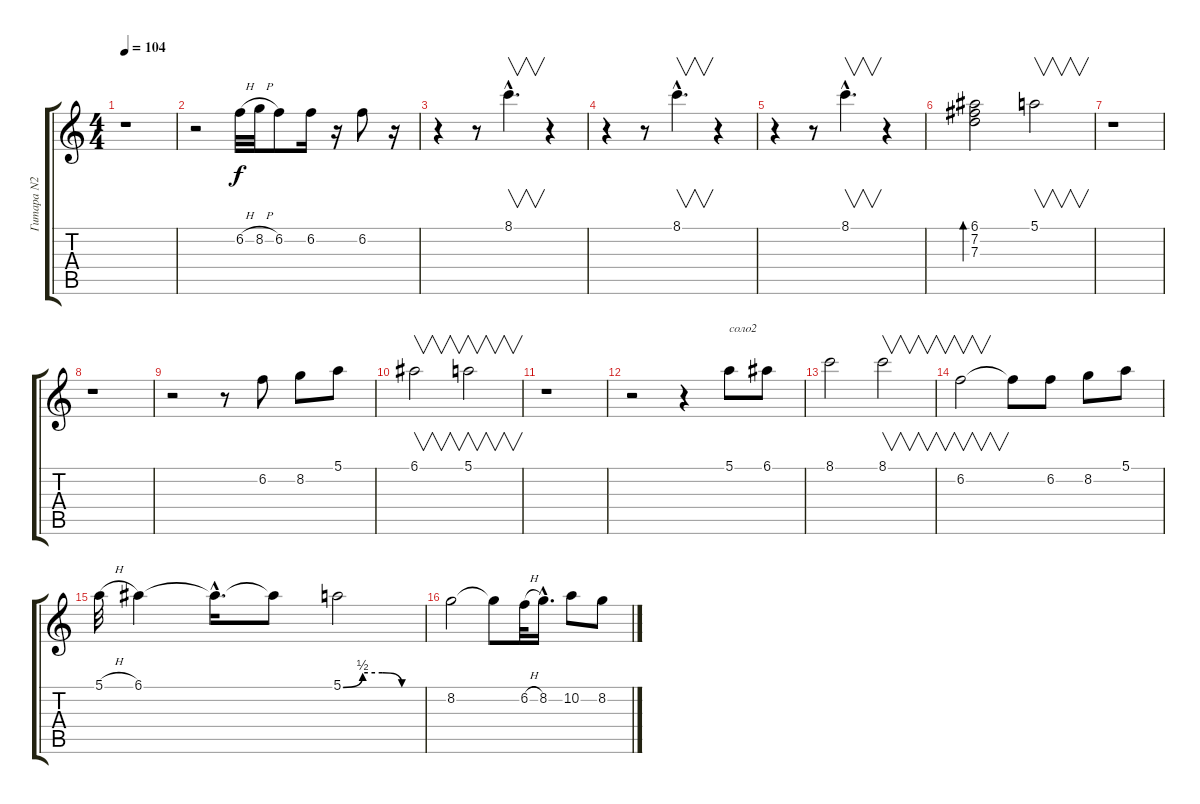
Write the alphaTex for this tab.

\track ("Гитара N2" "Гитара N2") {instrument acousticguitarsteel}
\staff {score tabs}
\tuning (E4 B3 G3 D3 A2 E2) {hide}
\ts (4 4)
\tempo 104
\clef g2
\ks c
r.1{dy f} |
r.2 6.2{h}.32 8.2{h}.32 6.2.8 6.2.16 r.16 6.2.8 r.16 |
r.4 r.8 8.1{hac}.4{v d} r.4 |
r.4 r.8 8.1{hac}.4{v d} r.4 |
r.4 r.8 8.1{hac}.4{v d} r.4 |
(6.1 7.2 7.3).2{bd 120} 5.1.2{v} |
r.1 |
r.1 |
r.2 r.8 6.2.8 8.2.8 5.1.8 |
6.1.2{v} 5.1.2{v} |
r.1 |
r.2 r.4 5.1.8{txt "соло2"} 6.1.8 |
8.1.2 8.1.2{v} |
6.2.2{v} 6.2{t}.8 6.2.8 8.2.8 5.1.8 |
5.1{h}.32 6.1.4 6.1{hac t}.16{d} 6.1{t}.8 5.1{be (custom 0 0 15 2 30 2 45 0 60 0)}.2 |
8.2.2 8.2{t}.8 6.2{h}.32 8.2{hac}.16{d} 10.2.8 8.2.8
